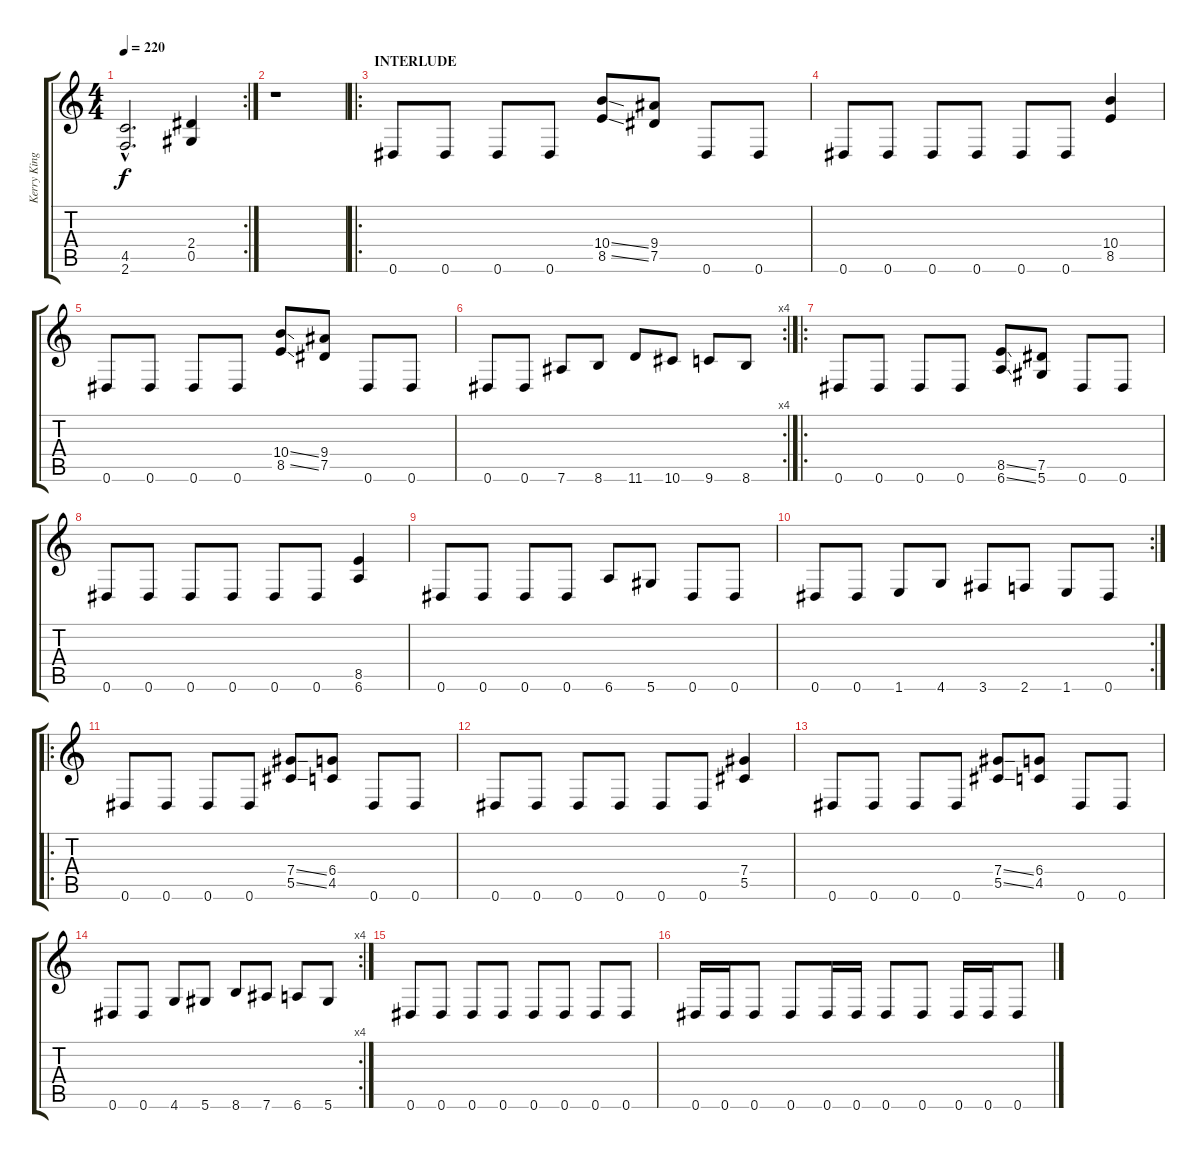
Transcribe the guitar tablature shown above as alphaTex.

\track ("Kerry King" "Kerry King") {instrument distortionguitar}
\staff {score tabs}
\tuning (Eb4 Bb3 Gb3 Db3 Ab2 Eb2) {hide}
\rc 2
\ts (4 4)
\tempo 220
\clef g2
\ks c
(4.5{hac t} 2.6{hac t}).2{d dy f} (2.4 0.5).4 |
r.1 |
\ro
\section ("" "INTERLUDE")
0.6.8 0.6.8 0.6.8 0.6.8 (10.4{ss} 8.5{ss}).8 (9.4 7.5).8 0.6.8 0.6.8 |
0.6.8 0.6.8 0.6.8 0.6.8 0.6.8 0.6.8 (10.4 8.5).4 |
0.6.8 0.6.8 0.6.8 0.6.8 (10.4{ss} 8.5{ss}).8 (9.4 7.5).8 0.6.8 0.6.8 |
\rc 4
0.6.8 0.6.8 7.6.8 8.6.8 11.6.8 10.6.8 9.6.8 8.6.8 |
\ro
0.6.8 0.6.8 0.6.8 0.6.8 (8.5{ss} 6.6{ss}).8 (7.5 5.6).8 0.6.8 0.6.8 |
0.6.8 0.6.8 0.6.8 0.6.8 0.6.8 0.6.8 (8.5 6.6).4 |
0.6.8 0.6.8 0.6.8 0.6.8 6.6.8 5.6.8 0.6.8 0.6.8 |
\rc 2
0.6.8 0.6.8 1.6.8 4.6.8 3.6.8 2.6.8 1.6.8 0.6.8 |
\ro
0.6.8 0.6.8 0.6.8 0.6.8 (7.4{ss} 5.5{ss}).8 (6.4 4.5).8 0.6.8 0.6.8 |
0.6.8 0.6.8 0.6.8 0.6.8 0.6.8 0.6.8 (7.4 5.5).4 |
0.6.8 0.6.8 0.6.8 0.6.8 (7.4{ss} 5.5{ss}).8 (6.4 4.5).8 0.6.8 0.6.8 |
\rc 4
0.6.8 0.6.8 4.6.8 5.6.8 8.6.8 7.6.8 6.6.8 5.6.8 |
0.6.8 0.6.8 0.6.8 0.6.8 0.6.8 0.6.8 0.6.8 0.6.8 |
0.6.16 0.6.16 0.6.8 0.6.8 0.6.16 0.6.16 0.6.8 0.6.8 0.6.16 0.6.16 0.6.8
